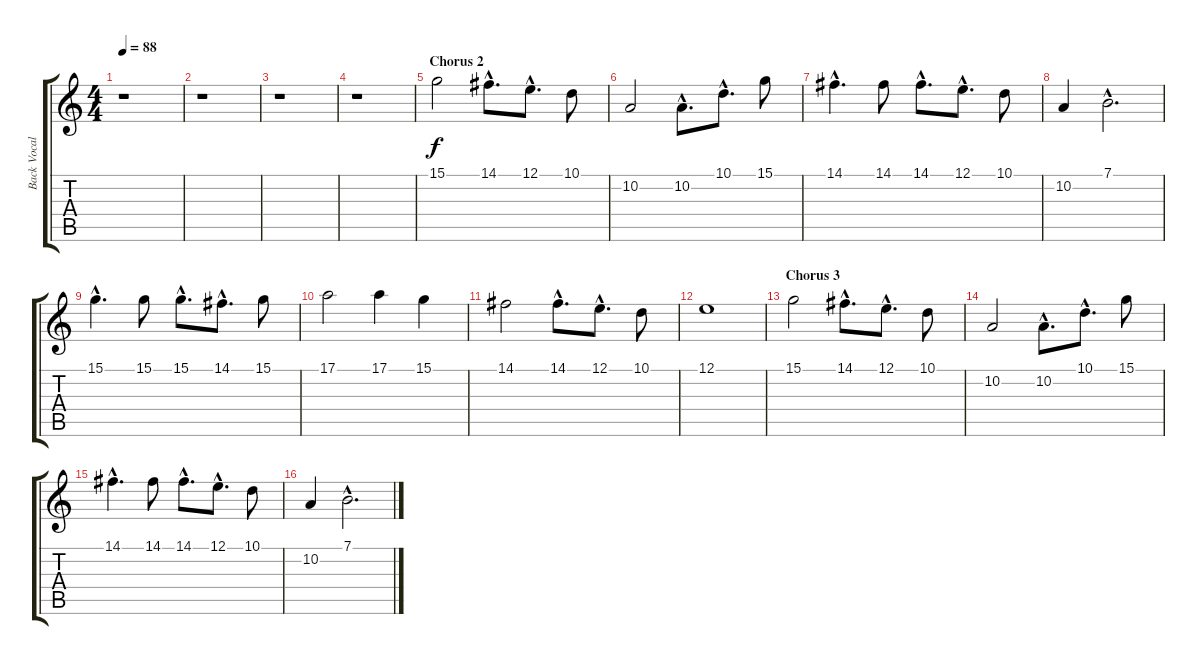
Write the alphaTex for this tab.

\track ("Back Vocal" "Back Vocal") {instrument lead3calliope}
\staff {score tabs}
\tuning (E4 B3 G3 D3 A2 E2) {hide}
\ts (4 4)
\tempo 88
\clef g2
\ks c
r.1{dy f} |
r.1 |
r.1 |
r.1 |
\section ("" "Chorus 2")
15.1.2 14.1{hac}.8{d} 12.1{hac}.8{d} 10.1.8 |
10.2.2 10.2{hac}.8{d} 10.1{hac}.8{d} 15.1.8 |
14.1{hac}.4{d} 14.1.8 14.1{hac}.8{d} 12.1{hac}.8{d} 10.1.8 |
10.2.4 7.1{hac}.2{d} |
15.1{hac}.4{d} 15.1.8 15.1{hac}.8{d} 14.1{hac}.8{d} 15.1.8 |
17.1.2 17.1.4 15.1.4 |
14.1.2 14.1{hac}.8{d} 12.1{hac}.8{d} 10.1.8 |
12.1.1 |
\section ("" "Chorus 3")
15.1.2 14.1{hac}.8{d} 12.1{hac}.8{d} 10.1.8 |
10.2.2 10.2{hac}.8{d} 10.1{hac}.8{d} 15.1.8 |
14.1{hac}.4{d} 14.1.8 14.1{hac}.8{d} 12.1{hac}.8{d} 10.1.8 |
10.2.4 7.1{hac}.2{d}
